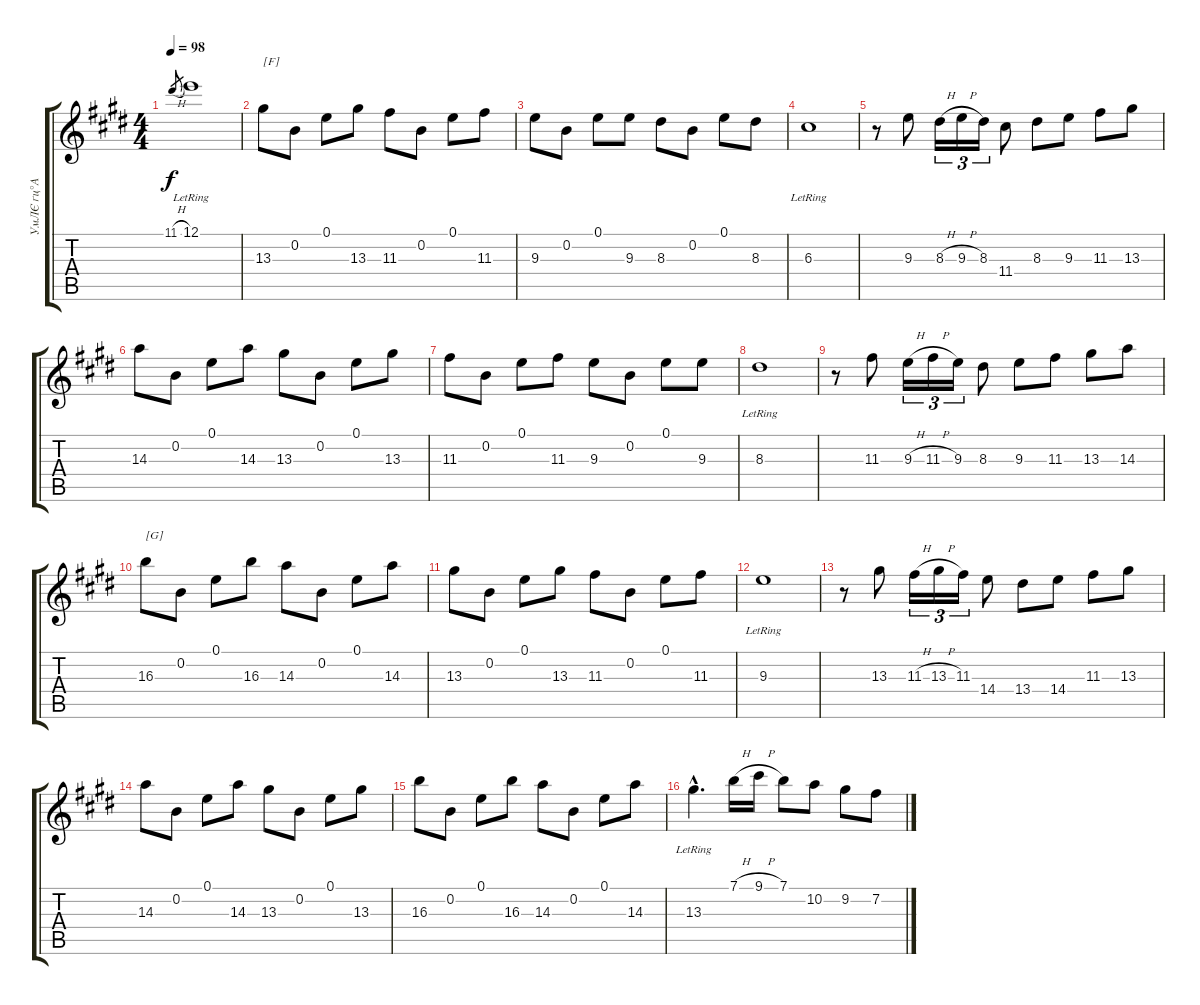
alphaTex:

\track ("УмЛЄ ґц°­АМ(GT-1)" "УмЛЄ ґц°­А") {instrument acousticguitarsteel}
\staff {score tabs}
\tuning (E4 B3 G3 D3 A2 E2) {hide}
\ts (4 4)
\tempo 98
\clef g2
\ks e
11.1{h}.8{gr dy f} 12.1{lr}.1 |
13.3.8{txt "[F]"} 0.2.8 0.1.8 13.3.8 11.3.8 0.2.8 0.1.8 11.3.8 |
9.3.8 0.2.8 0.1.8 9.3.8 8.3.8 0.2.8 0.1.8 8.3.8 |
6.3{lr}.1 |
r.8 9.3.8 8.3{h}.16{tu (3 2)} 9.3{h}.16{tu (3 2)} 8.3.16{tu (3 2)} 11.4.8 8.3.8 9.3.8 11.3.8 13.3.8 |
14.3.8 0.2.8 0.1.8 14.3.8 13.3.8 0.2.8 0.1.8 13.3.8 |
11.3.8 0.2.8 0.1.8 11.3.8 9.3.8 0.2.8 0.1.8 9.3.8 |
8.3{lr}.1 |
r.8 11.3.8 9.3{h}.16{tu (3 2)} 11.3{h}.16{tu (3 2)} 9.3.16{tu (3 2)} 8.3.8 9.3.8 11.3.8 13.3.8 14.3.8 |
16.3.8{txt "[G]"} 0.2.8 0.1.8 16.3.8 14.3.8 0.2.8 0.1.8 14.3.8 |
13.3.8 0.2.8 0.1.8 13.3.8 11.3.8 0.2.8 0.1.8 11.3.8 |
9.3{lr}.1 |
r.8 13.3.8 11.3{h}.16{tu (3 2)} 13.3{h}.16{tu (3 2)} 11.3.16{tu (3 2)} 14.4.8 13.4.8 14.4.8 11.3.8 13.3.8 |
14.3.8 0.2.8 0.1.8 14.3.8 13.3.8 0.2.8 0.1.8 13.3.8 |
16.3.8 0.2.8 0.1.8 16.3.8 14.3.8 0.2.8 0.1.8 14.3.8 |
13.3{hac lr}.4{d} 7.1{h}.16 9.1{h}.16 7.1.8 10.2.8 9.2.8 7.2.8
